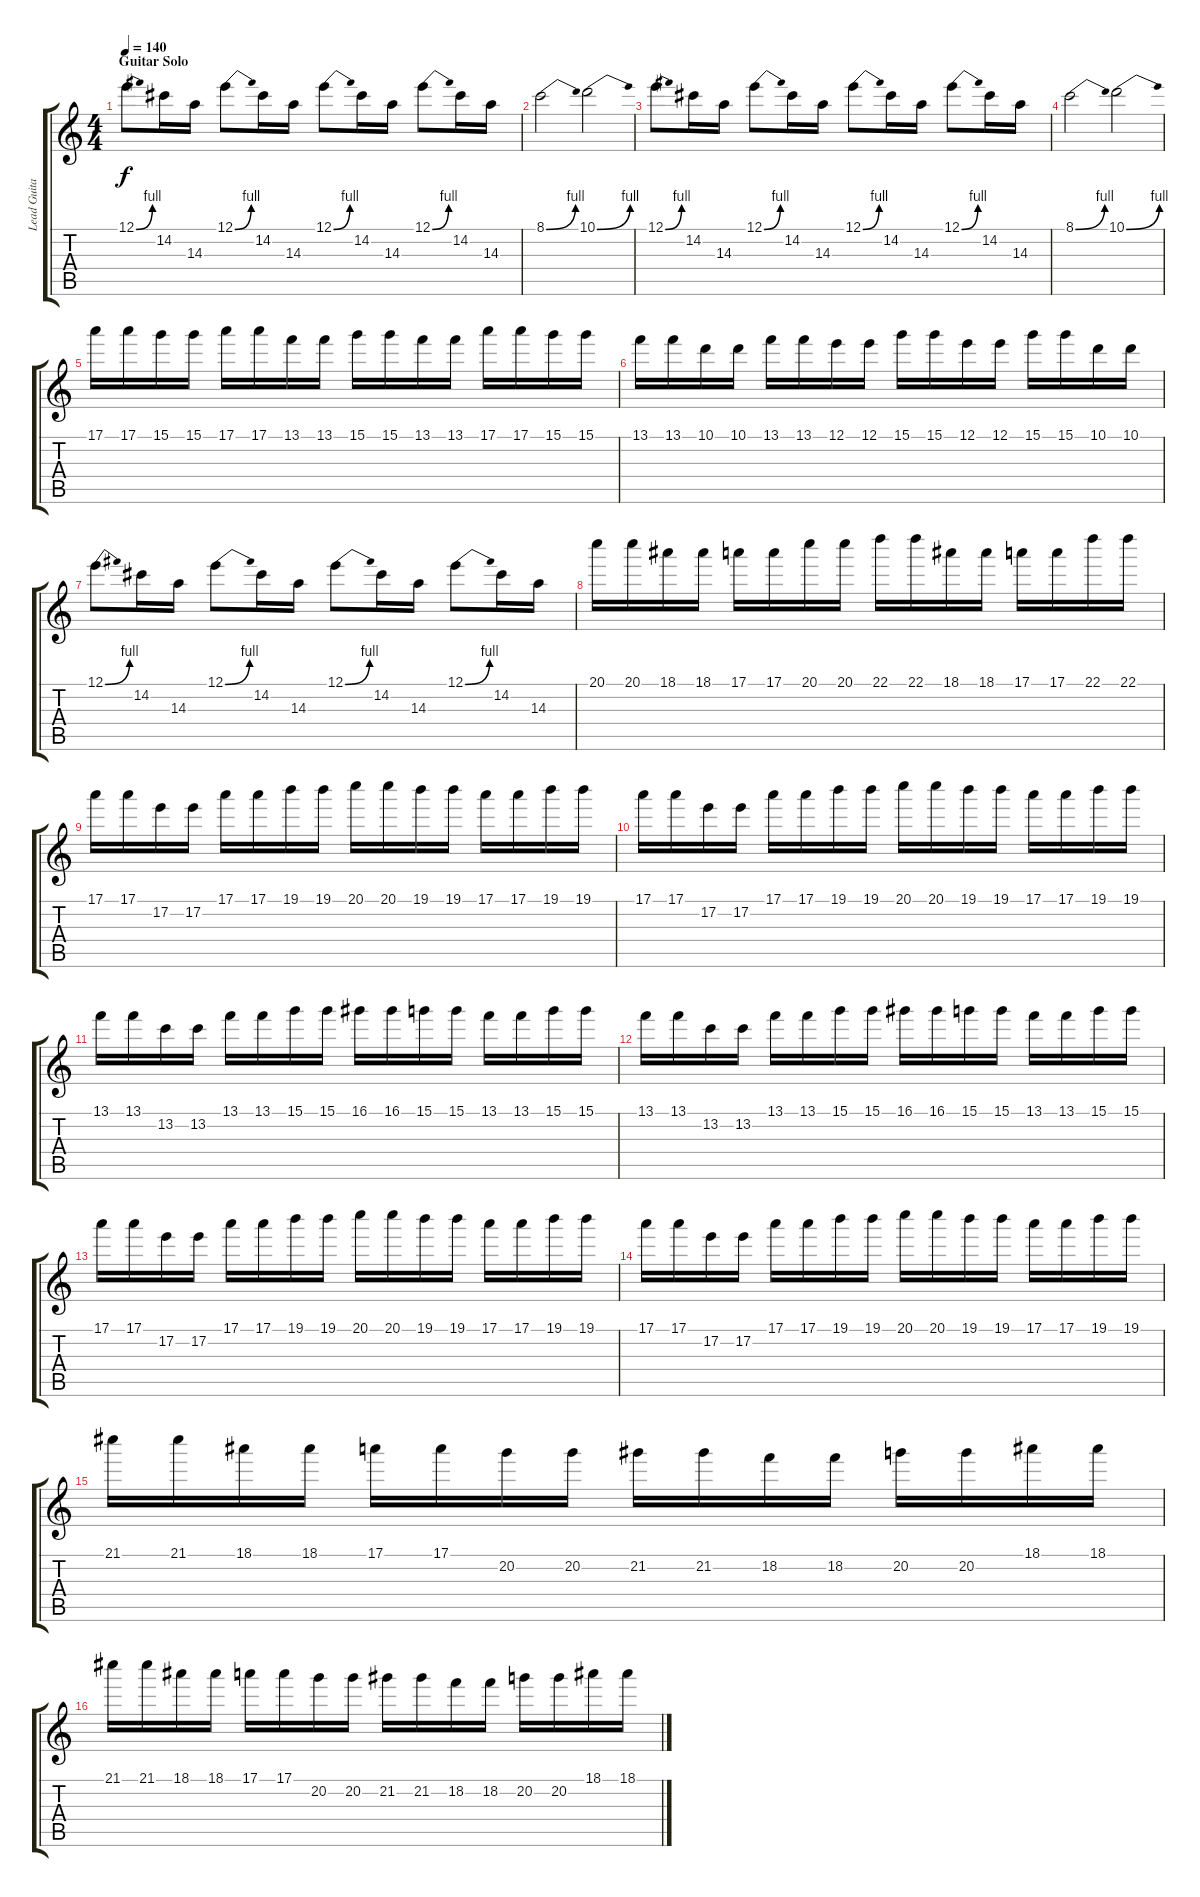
\track ("Lead Guitar" "Lead Guita") {instrument distortionguitar}
\staff {score tabs}
\tuning (E4 B3 G3 D3 A2 E2) {hide}
\ts (4 4)
\section ("" "Guitar Solo")
\tempo 140
\clef g2
\ks c
12.1{be (bend 0 0 60 4)}.8{dy f} 14.2.16 14.3.16 12.1{be (bend 0 0 60 4)}.8 14.2.16 14.3.16 12.1{be (bend 0 0 60 4)}.8 14.2.16 14.3.16 12.1{be (bend 0 0 60 4)}.8 14.2.16 14.3.16 |
8.1{be (bend 0 0 60 4)}.2 10.1{be (bend 0 0 60 4)}.2 |
12.1{be (bend 0 0 60 4)}.8 14.2.16 14.3.16 12.1{be (bend 0 0 60 4)}.8 14.2.16 14.3.16 12.1{be (bend 0 0 60 4)}.8 14.2.16 14.3.16 12.1{be (bend 0 0 60 4)}.8 14.2.16 14.3.16 |
8.1{be (bend 0 0 60 4)}.2 10.1{be (bend 0 0 60 4)}.2 |
17.1.16 17.1.16 15.1.16 15.1.16 17.1.16 17.1.16 13.1.16 13.1.16 15.1.16 15.1.16 13.1.16 13.1.16 17.1.16 17.1.16 15.1.16 15.1.16 |
13.1.16 13.1.16 10.1.16 10.1.16 13.1.16 13.1.16 12.1.16 12.1.16 15.1.16 15.1.16 12.1.16 12.1.16 15.1.16 15.1.16 10.1.16 10.1.16 |
12.1{be (bend 0 0 60 4)}.8 14.2.16 14.3.16 12.1{be (bend 0 0 60 4)}.8 14.2.16 14.3.16 12.1{be (bend 0 0 60 4)}.8 14.2.16 14.3.16 12.1{be (bend 0 0 60 4)}.8 14.2.16 14.3.16 |
20.1.16 20.1.16 18.1.16 18.1.16 17.1.16 17.1.16 20.1.16 20.1.16 22.1.16 22.1.16 18.1.16 18.1.16 17.1.16 17.1.16 22.1.16 22.1.16 |
17.1.16 17.1.16 17.2.16 17.2.16 17.1.16 17.1.16 19.1.16 19.1.16 20.1.16 20.1.16 19.1.16 19.1.16 17.1.16 17.1.16 19.1.16 19.1.16 |
17.1.16 17.1.16 17.2.16 17.2.16 17.1.16 17.1.16 19.1.16 19.1.16 20.1.16 20.1.16 19.1.16 19.1.16 17.1.16 17.1.16 19.1.16 19.1.16 |
13.1.16 13.1.16 13.2.16 13.2.16 13.1.16 13.1.16 15.1.16 15.1.16 16.1.16 16.1.16 15.1.16 15.1.16 13.1.16 13.1.16 15.1.16 15.1.16 |
13.1.16 13.1.16 13.2.16 13.2.16 13.1.16 13.1.16 15.1.16 15.1.16 16.1.16 16.1.16 15.1.16 15.1.16 13.1.16 13.1.16 15.1.16 15.1.16 |
17.1.16 17.1.16 17.2.16 17.2.16 17.1.16 17.1.16 19.1.16 19.1.16 20.1.16 20.1.16 19.1.16 19.1.16 17.1.16 17.1.16 19.1.16 19.1.16 |
17.1.16 17.1.16 17.2.16 17.2.16 17.1.16 17.1.16 19.1.16 19.1.16 20.1.16 20.1.16 19.1.16 19.1.16 17.1.16 17.1.16 19.1.16 19.1.16 |
21.1.16 21.1.16 18.1.16 18.1.16 17.1.16 17.1.16 20.2.16 20.2.16 21.2.16 21.2.16 18.2.16 18.2.16 20.2.16 20.2.16 18.1.16 18.1.16 |
21.1.16 21.1.16 18.1.16 18.1.16 17.1.16 17.1.16 20.2.16 20.2.16 21.2.16 21.2.16 18.2.16 18.2.16 20.2.16 20.2.16 18.1.16 18.1.16
